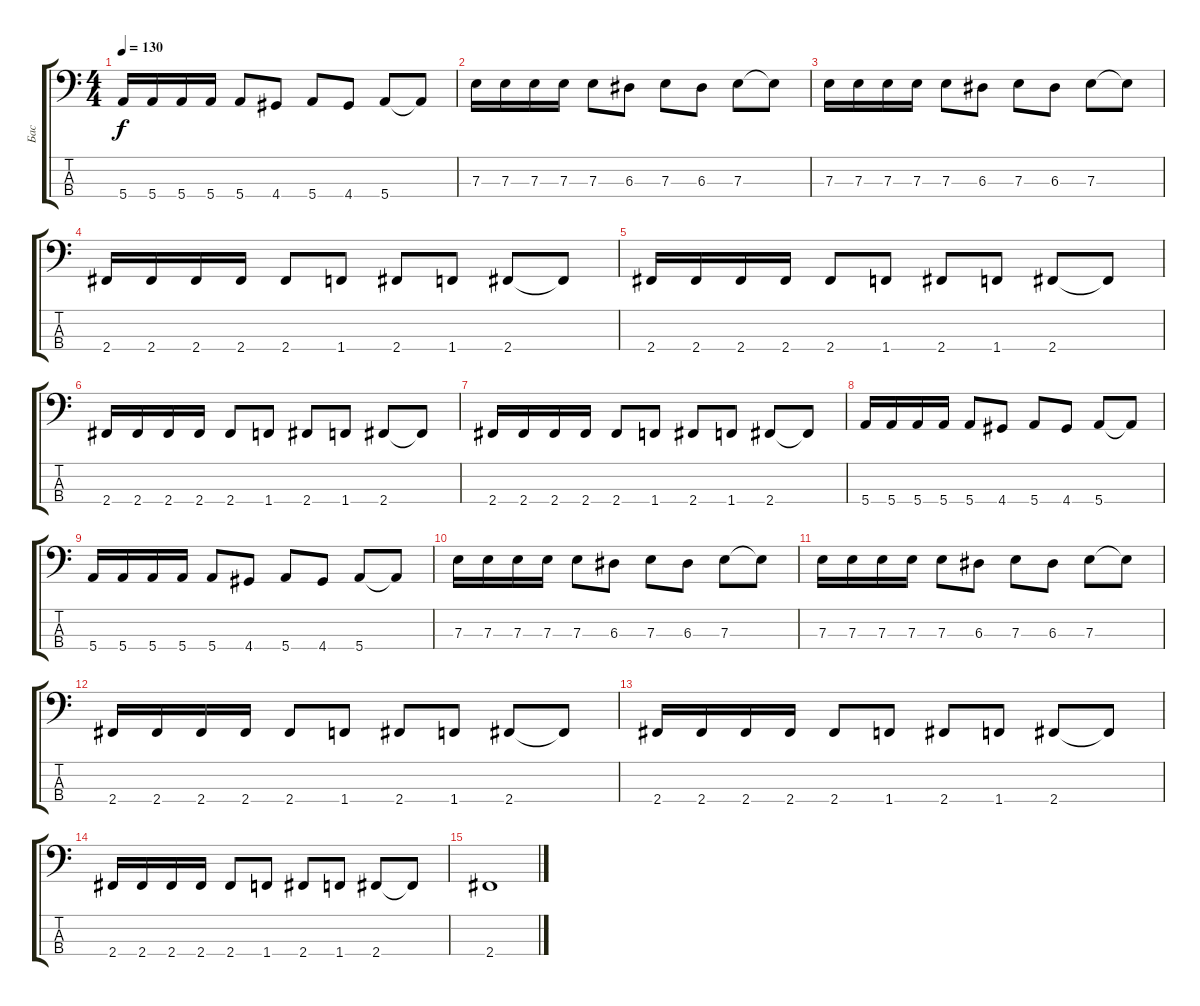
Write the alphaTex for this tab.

\track ("Бас" "Бас") {instrument electricbassfinger}
\staff {score tabs}
\tuning (G2 D2 A1 E1) {hide}
\ts (4 4)
\tempo 130
\clef f4
\ks c
5.4.16{dy f} 5.4.16 5.4.16 5.4.16 5.4.8 4.4.8 5.4.8 4.4.8 5.4.8 5.4{t}.8 |
7.3.16 7.3.16 7.3.16 7.3.16 7.3.8 6.3.8 7.3.8 6.3.8 7.3.8 7.3{t}.8 |
7.3.16 7.3.16 7.3.16 7.3.16 7.3.8 6.3.8 7.3.8 6.3.8 7.3.8 7.3{t}.8 |
2.4.16 2.4.16 2.4.16 2.4.16 2.4.8 1.4.8 2.4.8 1.4.8 2.4.8 2.4{t}.8 |
2.4.16 2.4.16 2.4.16 2.4.16 2.4.8 1.4.8 2.4.8 1.4.8 2.4.8 2.4{t}.8 |
2.4.16 2.4.16 2.4.16 2.4.16 2.4.8 1.4.8 2.4.8 1.4.8 2.4.8 2.4{t}.8 |
2.4.16 2.4.16 2.4.16 2.4.16 2.4.8 1.4.8 2.4.8 1.4.8 2.4.8 2.4{t}.8 |
5.4.16 5.4.16 5.4.16 5.4.16 5.4.8 4.4.8 5.4.8 4.4.8 5.4.8 5.4{t}.8 |
5.4.16 5.4.16 5.4.16 5.4.16 5.4.8 4.4.8 5.4.8 4.4.8 5.4.8 5.4{t}.8 |
7.3.16 7.3.16 7.3.16 7.3.16 7.3.8 6.3.8 7.3.8 6.3.8 7.3.8 7.3{t}.8 |
7.3.16 7.3.16 7.3.16 7.3.16 7.3.8 6.3.8 7.3.8 6.3.8 7.3.8 7.3{t}.8 |
2.4.16 2.4.16 2.4.16 2.4.16 2.4.8 1.4.8 2.4.8 1.4.8 2.4.8 2.4{t}.8 |
2.4.16 2.4.16 2.4.16 2.4.16 2.4.8 1.4.8 2.4.8 1.4.8 2.4.8 2.4{t}.8 |
2.4.16 2.4.16 2.4.16 2.4.16 2.4.8 1.4.8 2.4.8 1.4.8 2.4.8 2.4{t}.8 |
2.4.1
